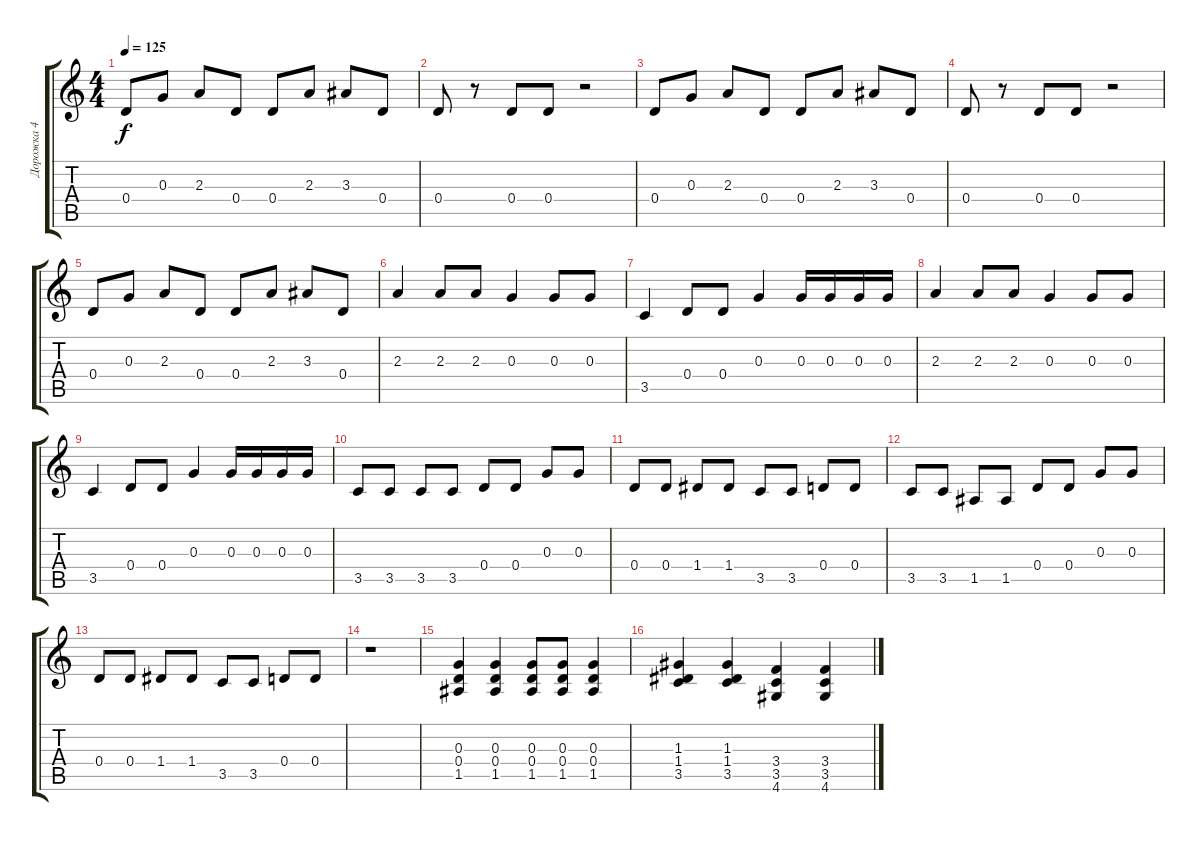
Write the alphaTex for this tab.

\track ("Дорожка 4" "Дорожка 4") {instrument electricbasspick}
\staff {score tabs}
\tuning (E4 B3 G3 D3 A2 E2) {hide}
\ts (4 4)
\tempo 125
\clef g2
\ks c
0.4.8{dy f} 0.3.8 2.3.8 0.4.8 0.4.8 2.3.8 3.3.8 0.4.8 |
0.4.8 r.8 0.4.8 0.4.8 r.2 |
0.4.8 0.3.8 2.3.8 0.4.8 0.4.8 2.3.8 3.3.8 0.4.8 |
0.4.8 r.8 0.4.8 0.4.8 r.2 |
0.4.8 0.3.8 2.3.8 0.4.8 0.4.8 2.3.8 3.3.8 0.4.8 |
2.3.4 2.3.8 2.3.8 0.3.4 0.3.8 0.3.8 |
3.5.4 0.4.8 0.4.8 0.3.4 0.3.16 0.3.16 0.3.16 0.3.16 |
2.3.4 2.3.8 2.3.8 0.3.4 0.3.8 0.3.8 |
3.5.4 0.4.8 0.4.8 0.3.4 0.3.16 0.3.16 0.3.16 0.3.16 |
3.5.8 3.5.8 3.5.8 3.5.8 0.4.8 0.4.8 0.3.8 0.3.8 |
0.4.8 0.4.8 1.4.8 1.4.8 3.5.8 3.5.8 0.4.8 0.4.8 |
3.5.8 3.5.8 1.5.8 1.5.8 0.4.8 0.4.8 0.3.8 0.3.8 |
0.4.8 0.4.8 1.4.8 1.4.8 3.5.8 3.5.8 0.4.8 0.4.8 |
r.1 |
(0.3 0.4 1.5).4 (0.3 0.4 1.5).4 (0.3 0.4 1.5).8 (0.3 0.4 1.5).8 (0.3 0.4 1.5).4 |
(1.3 1.4 3.5).4 (1.3 1.4 3.5).4 (3.4 3.5 4.6).4 (3.4 3.5 4.6).4
